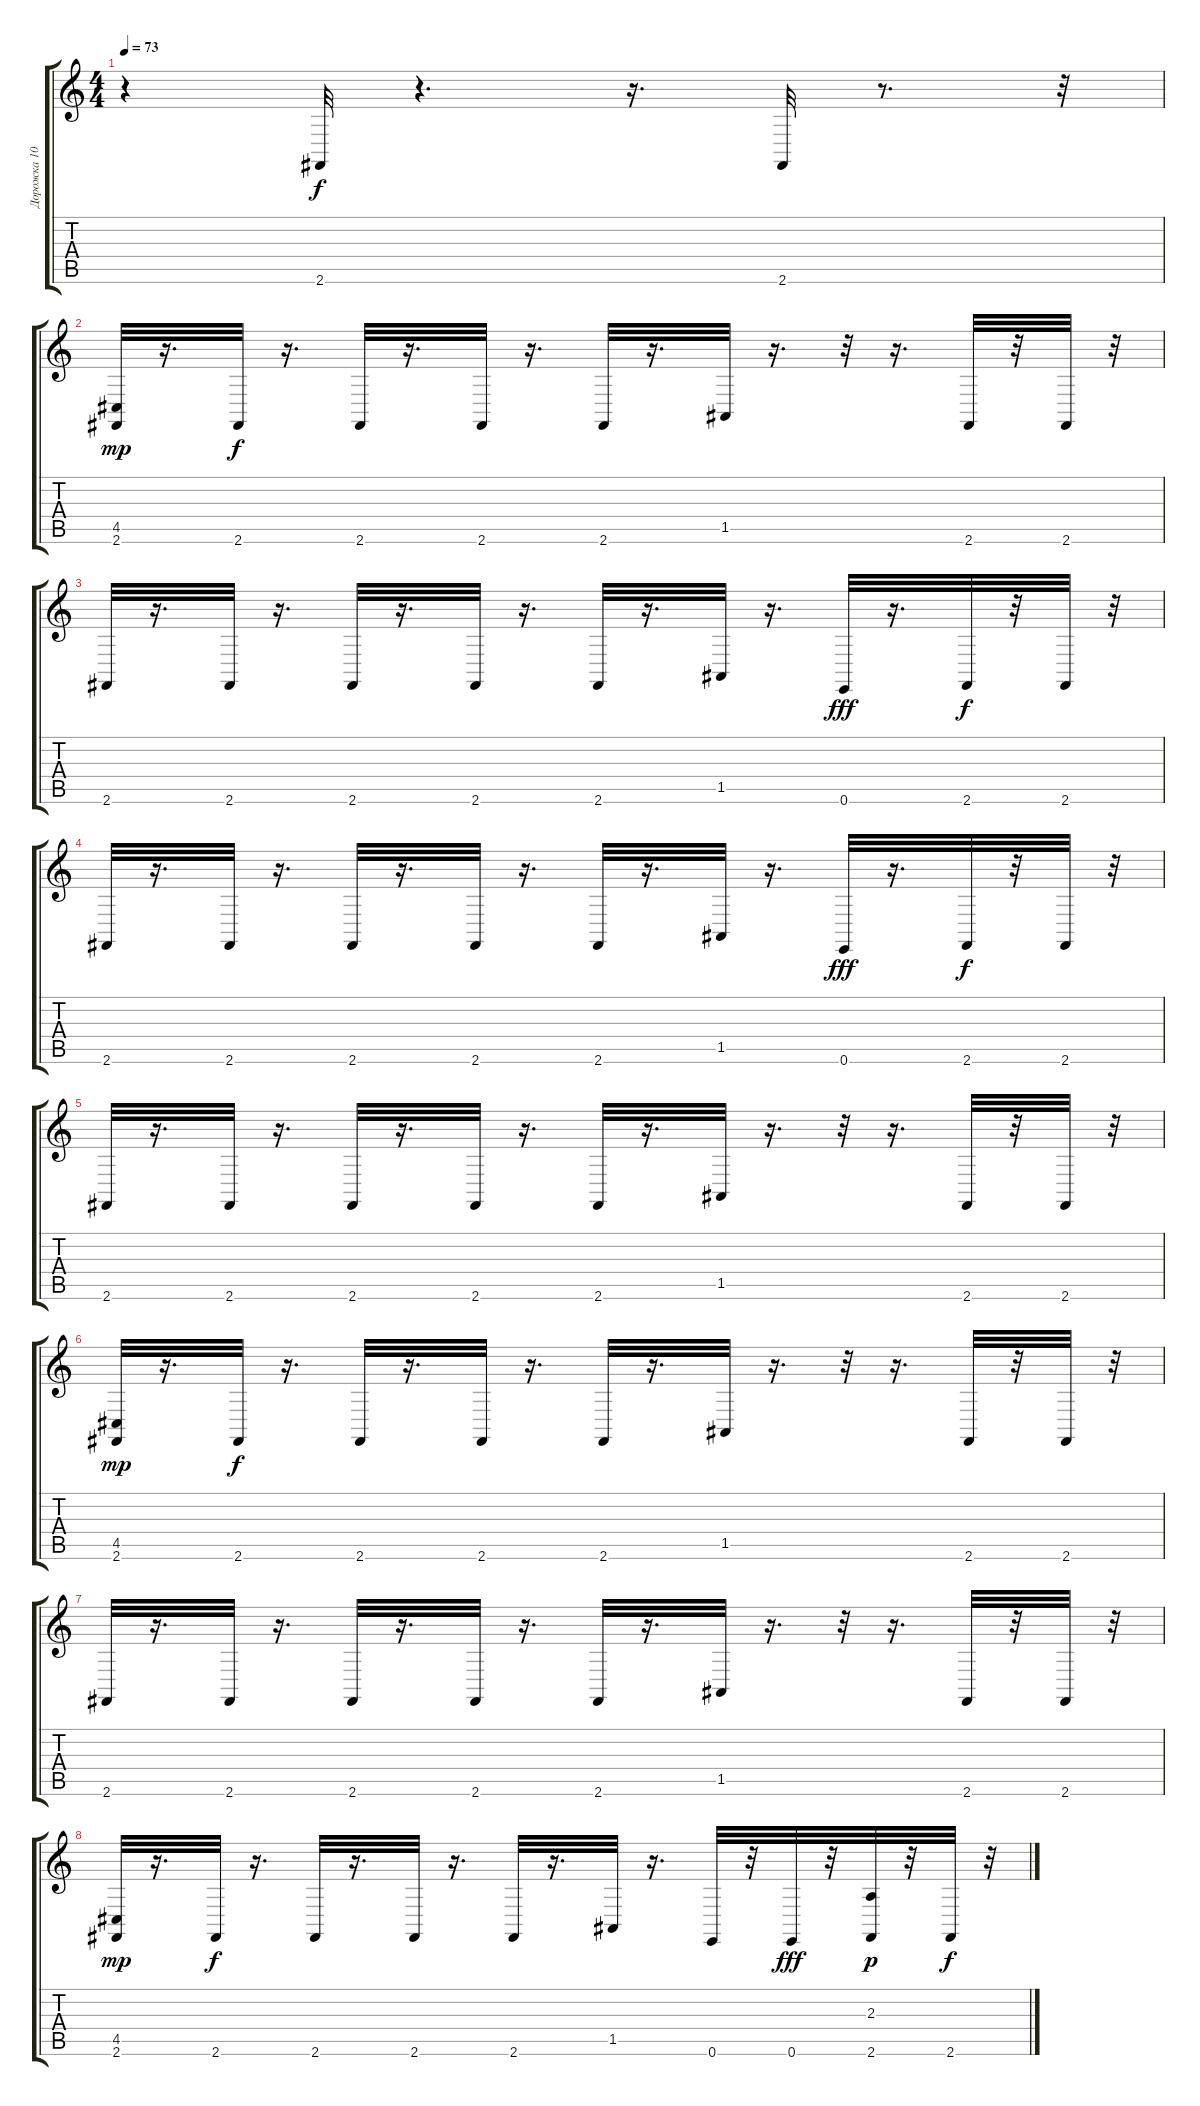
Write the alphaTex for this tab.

\track ("Дорожка 10" "Дорожка 10") {instrument drawbarorgan}
\staff {score tabs}
\tuning (E4 B3 G3 D3 A2 E2) {hide}
\ts (4 4)
\tempo 73
\clef g2
\ks c
r.4{dy mf} 2.6.32{dy f} r.4{d} r.16{d} 2.6.32 r.8{d} r.32 |
(4.5 2.6).32{dy mp} r.16{d} 2.6.32{dy f} r.16{d} 2.6.32 r.16{d} 2.6.32 r.16{d} 2.6.32 r.16{d} 1.5.32 r.16{d} r.32 r.16{d} 2.6.32 r.32 2.6.32 r.32 |
2.6.32 r.16{d} 2.6.32 r.16{d} 2.6.32 r.16{d} 2.6.32 r.16{d} 2.6.32 r.16{d} 1.5.32 r.16{d} 0.6.32{dy fff} r.16{d} 2.6.32{dy f} r.32 2.6.32 r.32 |
2.6.32 r.16{d} 2.6.32 r.16{d} 2.6.32 r.16{d} 2.6.32 r.16{d} 2.6.32 r.16{d} 1.5.32 r.16{d} 0.6.32{dy fff} r.16{d} 2.6.32{dy f} r.32 2.6.32 r.32 |
2.6.32 r.16{d} 2.6.32 r.16{d} 2.6.32 r.16{d} 2.6.32 r.16{d} 2.6.32 r.16{d} 1.5.32 r.16{d} r.32 r.16{d} 2.6.32 r.32 2.6.32 r.32 |
(4.5 2.6).32{dy mp} r.16{d} 2.6.32{dy f} r.16{d} 2.6.32 r.16{d} 2.6.32 r.16{d} 2.6.32 r.16{d} 1.5.32 r.16{d} r.32 r.16{d} 2.6.32 r.32 2.6.32 r.32 |
2.6.32 r.16{d} 2.6.32 r.16{d} 2.6.32 r.16{d} 2.6.32 r.16{d} 2.6.32 r.16{d} 1.5.32 r.16{d} r.32 r.16{d} 2.6.32 r.32 2.6.32 r.32 |
(4.5 2.6).32{dy mp} r.16{d} 2.6.32{dy f} r.16{d} 2.6.32 r.16{d} 2.6.32 r.16{d} 2.6.32 r.16{d} 1.5.32 r.16{d} 0.6.32 r.32 0.6.32{dy fff} r.32 (2.3 2.6).32{dy p} r.32 2.6.32{dy f} r.32
